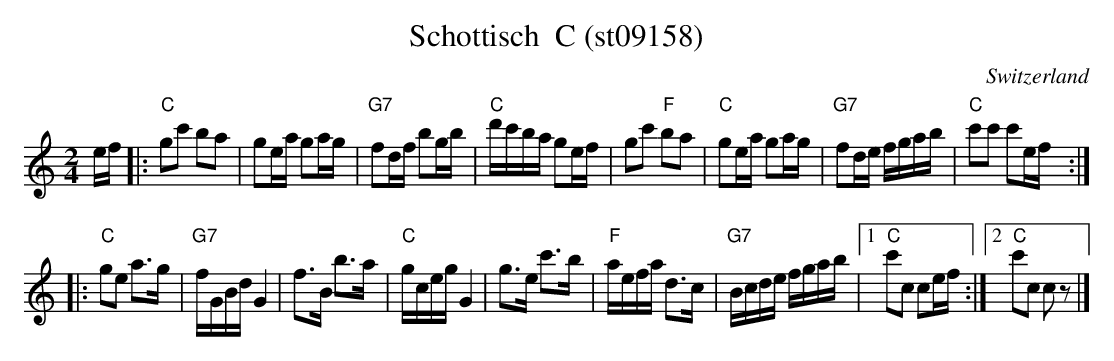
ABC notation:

X:1
T:Schottisch  C (st09158)
M:2/4
L:1/16
O:Switzerland
K:C major
ef |: "C"g2c'2 b2a2 | g2ea g2ag | "G7"f2df b2gb | "C"d'c'ba g2ef | g2c'2 "F"b2a2 | "C"g2ea g2ag | "G7"f2de fgab | "C"c'2c'2 c'2ef ::
"C"g2e2 a3g | "G7"fGBdG4 | f3B b3a | "C"gcegG4 | g3e c'3b | "F"aefa d3c | "G7"Bcde fgab |1 "C"c'2c2 c2ef :|2 "C"c'2c2 c2z2 |]
